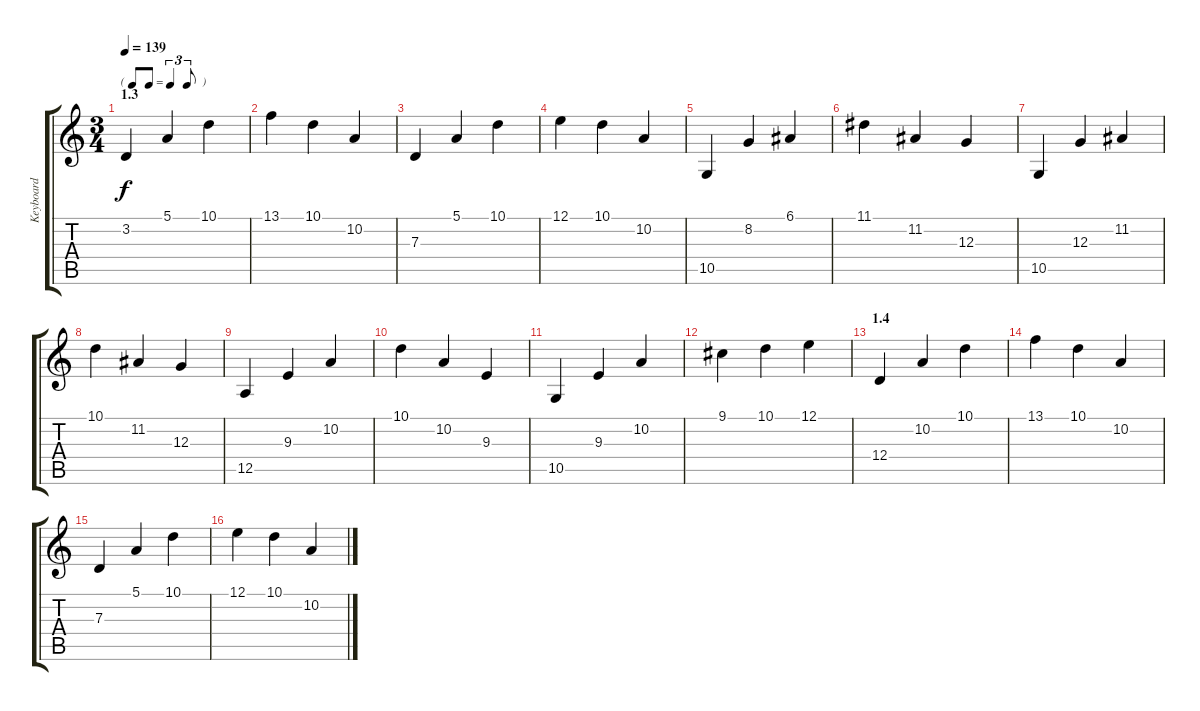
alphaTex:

\track ("Keyboard" "Keyboard") {instrument flute}
\staff {score tabs}
\tuning (E4 B3 G3 D3 A2 E2) {hide}
\ts (3 4)
\tf triplet8th
\section ("" "1.3")
\tempo 139
\clef g2
\ks c
3.2.4{dy f} 5.1.4 10.1.4 |
13.1.4 10.1.4 10.2.4 |
7.3.4 5.1.4 10.1.4 |
12.1.4 10.1.4 10.2.4 |
10.5.4 8.2.4 6.1.4 |
11.1.4 11.2.4 12.3.4 |
10.5.4 12.3.4 11.2.4 |
10.1.4 11.2.4 12.3.4 |
12.5.4 9.3.4 10.2.4 |
10.1.4 10.2.4 9.3.4 |
10.5.4 9.3.4 10.2.4 |
9.1.4 10.1.4 12.1.4 |
\section ("" "1.4")
12.4.4 10.2.4 10.1.4 |
13.1.4 10.1.4 10.2.4 |
7.3.4 5.1.4 10.1.4 |
12.1.4 10.1.4 10.2.4
